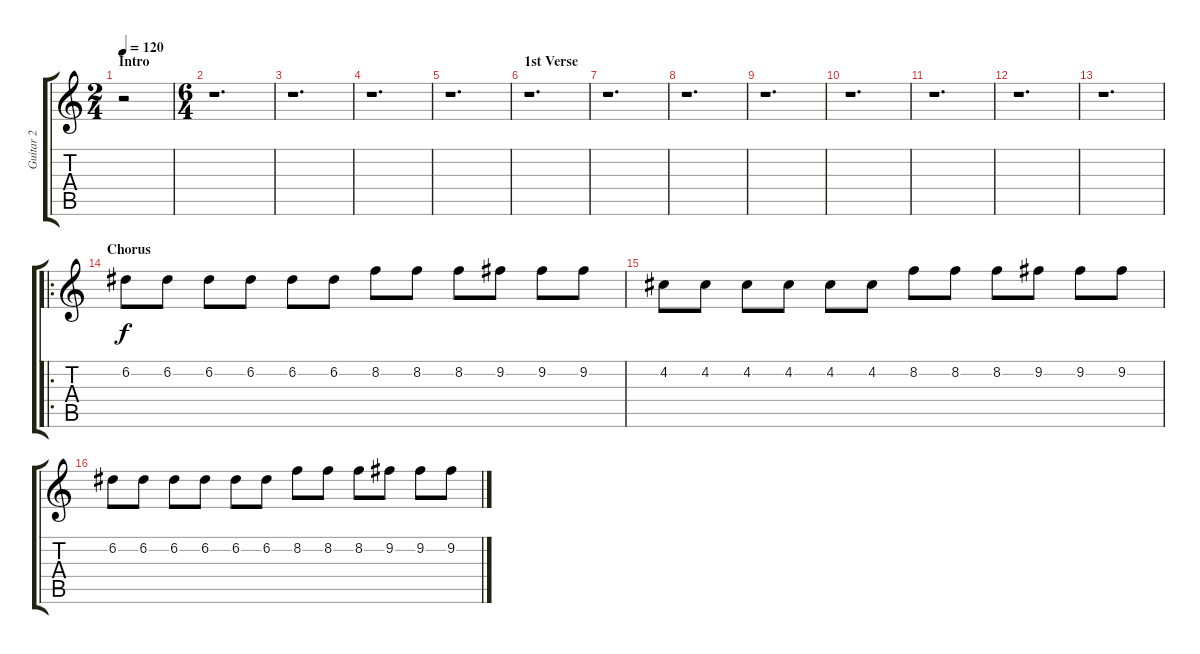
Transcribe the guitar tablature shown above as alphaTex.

\track ("Guitar 2" "Guitar 2") {instrument distortionguitar}
\staff {score tabs}
\tuning (D4 A3 F3 C3 G2 C2) {hide}
\ts (2 4)
\section ("" "Intro")
\tempo 120
\clef g2
\ks c
r.2{dy f instrument distortionguitar} |
\ts (6 4)
r.1{d} |
r.1{d} |
r.1{d} |
r.1{d} |
\section ("" "1st Verse")
r.1{d} |
r.1{d} |
r.1{d} |
r.1{d} |
r.1{d} |
r.1{d} |
r.1{d} |
r.1{d} |
\ro
\section ("" "Chorus")
6.2.8 6.2.8 6.2.8 6.2.8 6.2.8 6.2.8 8.2.8 8.2.8 8.2.8 9.2.8 9.2.8 9.2.8 |
4.2.8 4.2.8 4.2.8 4.2.8 4.2.8 4.2.8 8.2.8 8.2.8 8.2.8 9.2.8 9.2.8 9.2.8 |
6.2.8 6.2.8 6.2.8 6.2.8 6.2.8 6.2.8 8.2.8 8.2.8 8.2.8 9.2.8 9.2.8 9.2.8
